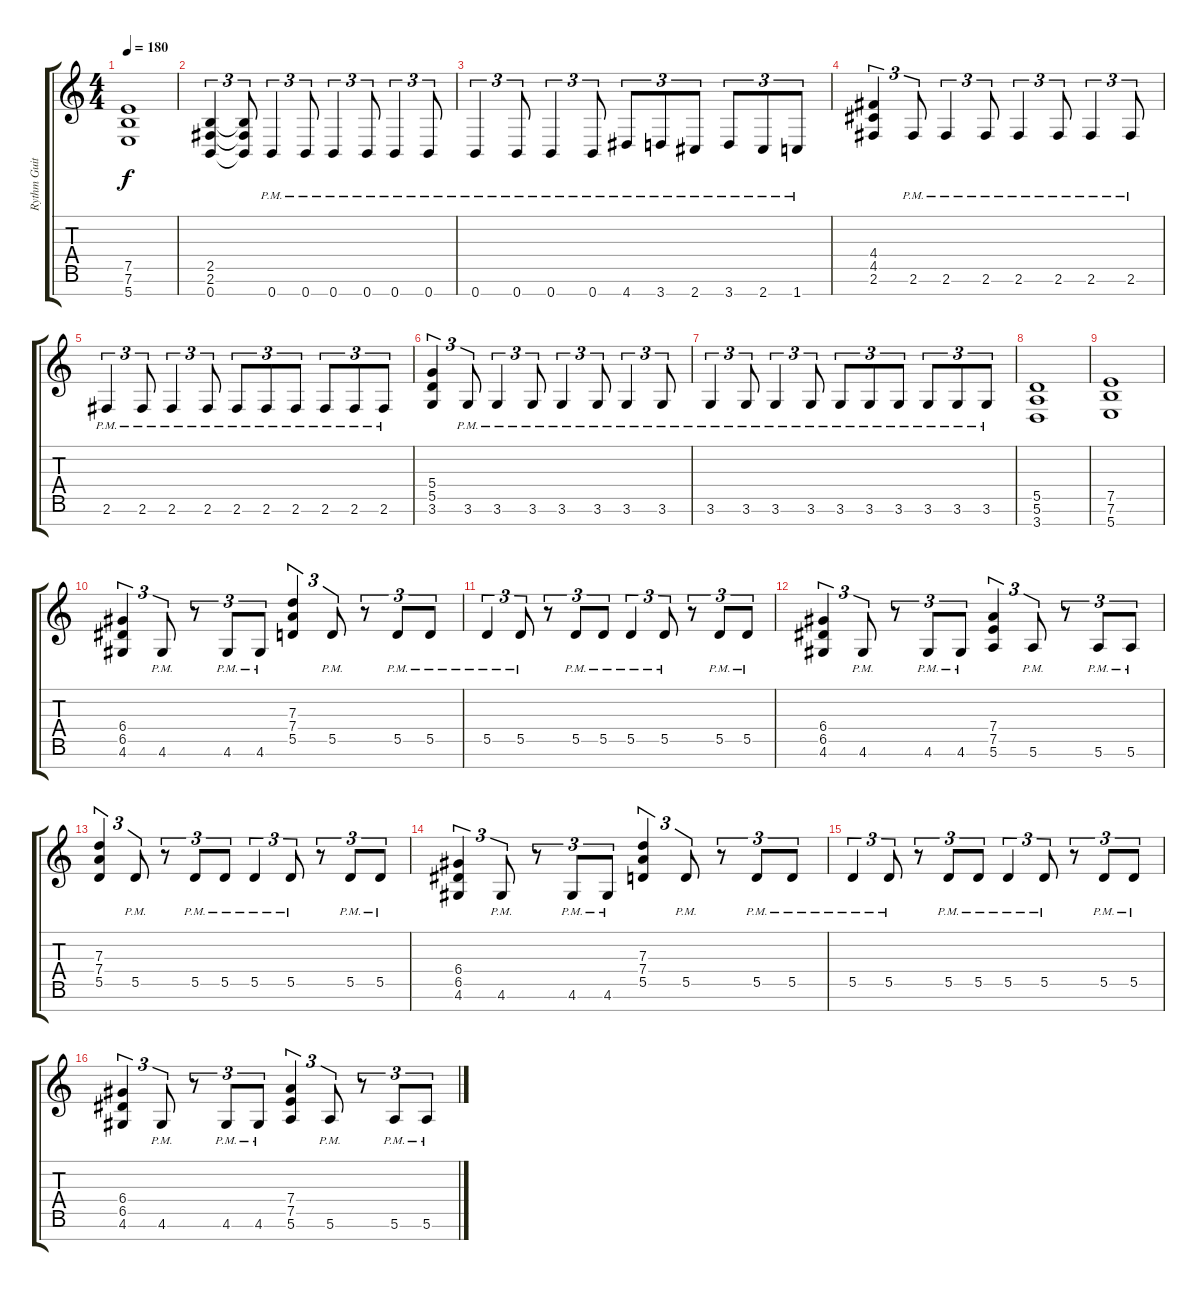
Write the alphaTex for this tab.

\track ("Rythm Guitar" "Rythm Guit") {instrument overdrivenguitar}
\staff {score tabs}
\tuning (E4 B3 G3 D3 A2 E2 B1) {hide}
\ts (4 4)
\tempo 180
\clef g2
\ks c
(7.5 7.6 5.7).1{dy f} |
(2.5 2.6 0.7).4{tu (3 2)} (2.5{t} 2.6{t} 0.7{t}).8{tu (3 2)} 0.7{pm}.4{tu (3 2)} 0.7{pm}.8{tu (3 2)} 0.7{pm}.4{tu (3 2)} 0.7{pm}.8{tu (3 2)} 0.7{pm}.4{tu (3 2)} 0.7{pm}.8{tu (3 2)} |
0.7{pm}.4{tu (3 2)} 0.7{pm}.8{tu (3 2)} 0.7{pm}.4{tu (3 2)} 0.7{pm}.8{tu (3 2)} 4.7{pm}.8{tu (3 2)} 3.7{pm}.8{tu (3 2)} 2.7{pm}.8{tu (3 2)} 3.7{pm}.8{tu (3 2)} 2.7{pm}.8{tu (3 2)} 1.7{pm}.8{tu (3 2)} |
(4.4 4.5 2.6).4{tu (3 2)} 2.6{pm}.8{tu (3 2)} 2.6{pm}.4{tu (3 2)} 2.6{pm}.8{tu (3 2)} 2.6{pm}.4{tu (3 2)} 2.6{pm}.8{tu (3 2)} 2.6{pm}.4{tu (3 2)} 2.6{pm}.8{tu (3 2)} |
2.6{pm}.4{tu (3 2)} 2.6{pm}.8{tu (3 2)} 2.6{pm}.4{tu (3 2)} 2.6{pm}.8{tu (3 2)} 2.6{pm}.8{tu (3 2)} 2.6{pm}.8{tu (3 2)} 2.6{pm}.8{tu (3 2)} 2.6{pm}.8{tu (3 2)} 2.6{pm}.8{tu (3 2)} 2.6{pm}.8{tu (3 2)} |
(5.4 5.5 3.6).4{tu (3 2)} 3.6{pm}.8{tu (3 2)} 3.6{pm}.4{tu (3 2)} 3.6{pm}.8{tu (3 2)} 3.6{pm}.4{tu (3 2)} 3.6{pm}.8{tu (3 2)} 3.6{pm}.4{tu (3 2)} 3.6{pm}.8{tu (3 2)} |
3.6{pm}.4{tu (3 2)} 3.6{pm}.8{tu (3 2)} 3.6{pm}.4{tu (3 2)} 3.6{pm}.8{tu (3 2)} 3.6{pm}.8{tu (3 2)} 3.6{pm}.8{tu (3 2)} 3.6{pm}.8{tu (3 2)} 3.6{pm}.8{tu (3 2)} 3.6{pm}.8{tu (3 2)} 3.6{pm}.8{tu (3 2)} |
(5.5 5.6 3.7).1 |
(7.5 7.6 5.7).1 |
(6.4 6.5 4.6).4{tu (3 2)} 4.6{pm}.8{tu (3 2)} r.8{tu (3 2)} 4.6{pm}.8{tu (3 2)} 4.6{pm}.8{tu (3 2)} (7.3 7.4 5.5).4{tu (3 2)} 5.5{pm}.8{tu (3 2)} r.8{tu (3 2)} 5.5{pm}.8{tu (3 2)} 5.5{pm}.8{tu (3 2)} |
5.5{pm}.4{tu (3 2)} 5.5{pm}.8{tu (3 2)} r.8{tu (3 2)} 5.5{pm}.8{tu (3 2)} 5.5{pm}.8{tu (3 2)} 5.5{pm}.4{tu (3 2)} 5.5{pm}.8{tu (3 2)} r.8{tu (3 2)} 5.5{pm}.8{tu (3 2)} 5.5{pm}.8{tu (3 2)} |
(6.4 6.5 4.6).4{tu (3 2)} 4.6{pm}.8{tu (3 2)} r.8{tu (3 2)} 4.6{pm}.8{tu (3 2)} 4.6{pm}.8{tu (3 2)} (7.4 7.5 5.6).4{tu (3 2)} 5.6{pm}.8{tu (3 2)} r.8{tu (3 2)} 5.6{pm}.8{tu (3 2)} 5.6{pm}.8{tu (3 2)} |
(7.3 7.4 5.5).4{tu (3 2)} 5.5{pm}.8{tu (3 2)} r.8{tu (3 2)} 5.5{pm}.8{tu (3 2)} 5.5{pm}.8{tu (3 2)} 5.5{pm}.4{tu (3 2)} 5.5{pm}.8{tu (3 2)} r.8{tu (3 2)} 5.5{pm}.8{tu (3 2)} 5.5{pm}.8{tu (3 2)} |
(6.4 6.5 4.6).4{tu (3 2)} 4.6{pm}.8{tu (3 2)} r.8{tu (3 2)} 4.6{pm}.8{tu (3 2)} 4.6{pm}.8{tu (3 2)} (7.3 7.4 5.5).4{tu (3 2)} 5.5{pm}.8{tu (3 2)} r.8{tu (3 2)} 5.5{pm}.8{tu (3 2)} 5.5{pm}.8{tu (3 2)} |
5.5{pm}.4{tu (3 2)} 5.5{pm}.8{tu (3 2)} r.8{tu (3 2)} 5.5{pm}.8{tu (3 2)} 5.5{pm}.8{tu (3 2)} 5.5{pm}.4{tu (3 2)} 5.5{pm}.8{tu (3 2)} r.8{tu (3 2)} 5.5{pm}.8{tu (3 2)} 5.5{pm}.8{tu (3 2)} |
(6.4 6.5 4.6).4{tu (3 2)} 4.6{pm}.8{tu (3 2)} r.8{tu (3 2)} 4.6{pm}.8{tu (3 2)} 4.6{pm}.8{tu (3 2)} (7.4 7.5 5.6).4{tu (3 2)} 5.6{pm}.8{tu (3 2)} r.8{tu (3 2)} 5.6{pm}.8{tu (3 2)} 5.6{pm}.8{tu (3 2)}
